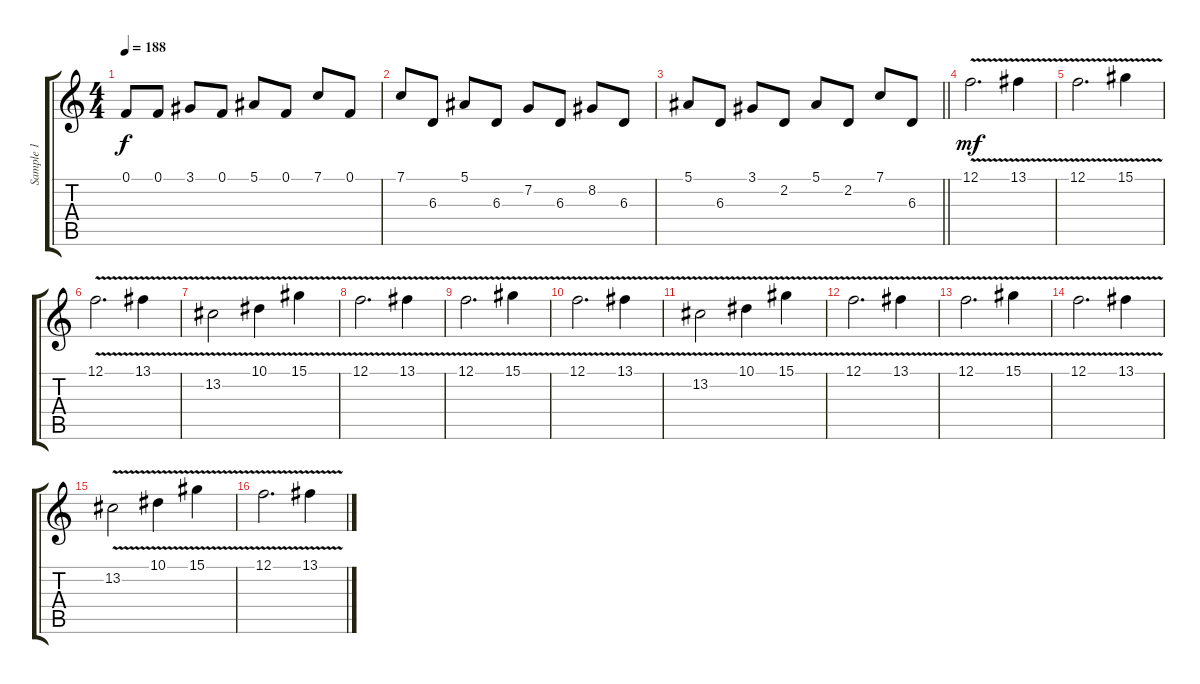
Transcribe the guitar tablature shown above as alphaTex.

\track ("Sample 1" "Sample 1") {instrument lead2sawtooth}
\staff {score tabs}
\tuning (F4 C4 Ab3 Eb3 Bb2 F2) {hide}
\ts (4 4)
\tempo 188
\clef g2
\ks c
0.1.8{dy f} 0.1.8 3.1.8 0.1.8 5.1.8 0.1.8 7.1.8 0.1.8 |
7.1.8 6.3.8 5.1.8 6.3.8 7.2.8 6.3.8 8.2.8 6.3.8 |
\barLineRight lightlight
5.1.8 6.3.8 3.1.8 2.2.8 5.1.8 2.2.8 7.1.8 6.3.8 |
\section ("" " ")
12.1{v}.2{d dy mf} 13.1{v}.4 |
12.1{v}.2{d} 15.1{v}.4 |
12.1{v}.2{d} 13.1{v}.4 |
13.2{v}.2 10.1{v}.4 15.1{v}.4 |
12.1{v}.2{d} 13.1{v}.4 |
12.1{v}.2{d} 15.1{v}.4 |
12.1{v}.2{d} 13.1{v}.4 |
13.2{v}.2 10.1{v}.4 15.1{v}.4 |
12.1{v}.2{d} 13.1{v}.4 |
12.1{v}.2{d} 15.1{v}.4 |
12.1{v}.2{d} 13.1{v}.4 |
13.2{v}.2 10.1{v}.4 15.1{v}.4 |
12.1{v}.2{d} 13.1{v}.4
